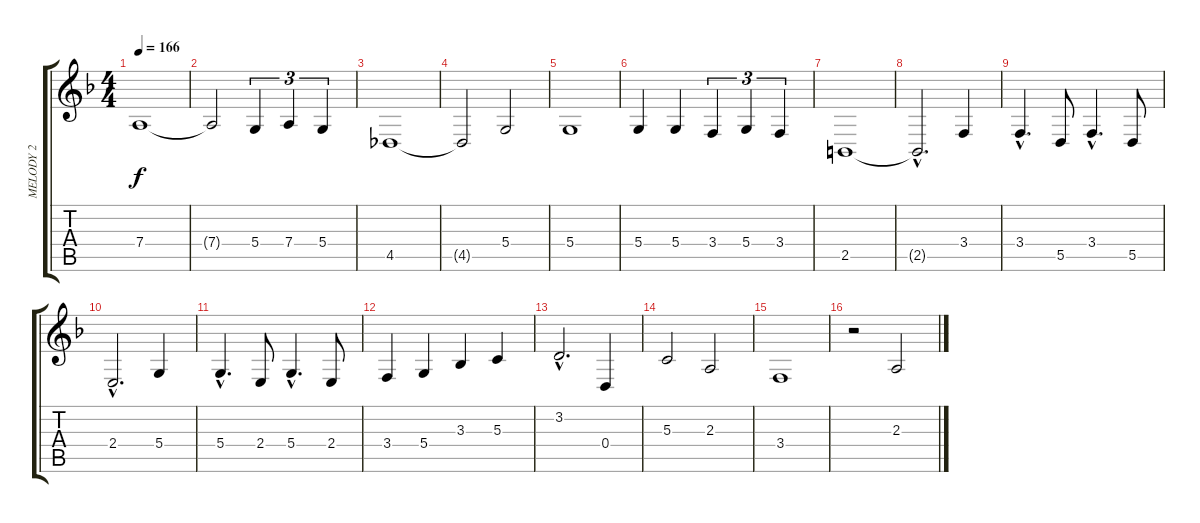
\track ("MELODY 2" "MELODY 2") {instrument trombone}
\staff {score tabs}
\tuning (E4 B3 G3 D3 A2 E2) {hide}
\ts (4 4)
\tempo 166
\clef g2
\ks f
7.4.1{dy f} |
7.4{t}.2 5.4.4{tu (3 2)} 7.4.4{tu (3 2)} 5.4.4{tu (3 2)} |
4.5.1 |
4.5{t}.2 5.4.2 |
5.4.1 |
5.4.4 5.4.4 3.4.4{tu (3 2)} 5.4.4{tu (3 2)} 3.4.4{tu (3 2)} |
2.5.1 |
2.5{hac t}.2{d} 3.4.4 |
3.4{hac}.4{d} 5.5.8 3.4{hac}.4{d} 5.5.8 |
2.4{hac}.2{d} 5.4.4 |
5.4{hac}.4{d} 2.4.8 5.4{hac}.4{d} 2.4.8 |
3.4.4 5.4.4 3.3.4 5.3.4 |
3.2{hac}.2{d} 0.4.4 |
5.3.2 2.3.2 |
3.4.1 |
r.2 2.3.2
